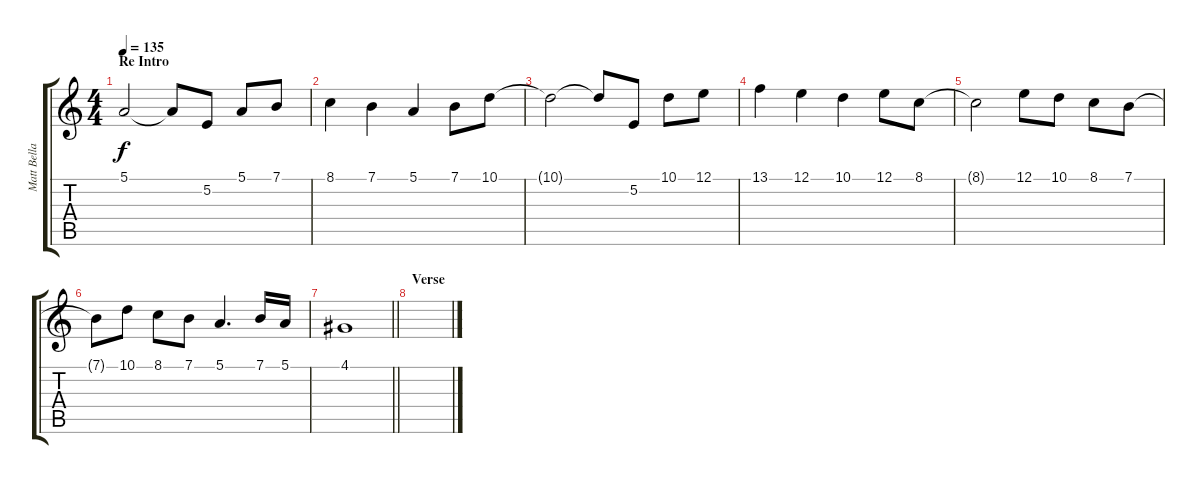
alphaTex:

\track ("Matt Bellamy (Piano)" "Matt Bella") {instrument acousticgrandpiano}
\staff {score tabs}
\tuning (E4 B3 G3 D3 A2 E2) {hide}
\ts (4 4)
\section ("" "Re Intro")
\tempo 135
\clef g2
\ks c
5.1{t}.2{dy f} 5.1{t}.8 5.2.8 5.1.8 7.1.8 |
8.1.4 7.1.4 5.1.4 7.1.8 10.1.8 |
10.1{t}.2 10.1{t}.8 5.2.8 10.1.8 12.1.8 |
13.1.4 12.1.4 10.1.4 12.1.8 8.1.8 |
8.1{t}.2 12.1.8 10.1.8 8.1.8 7.1.8 |
7.1{t}.8 10.1.8 8.1.8 7.1.8 5.1.4{d} 7.1.16 5.1.16 |
\barLineRight lightlight
4.1.1 |
\section ("" "Verse")
